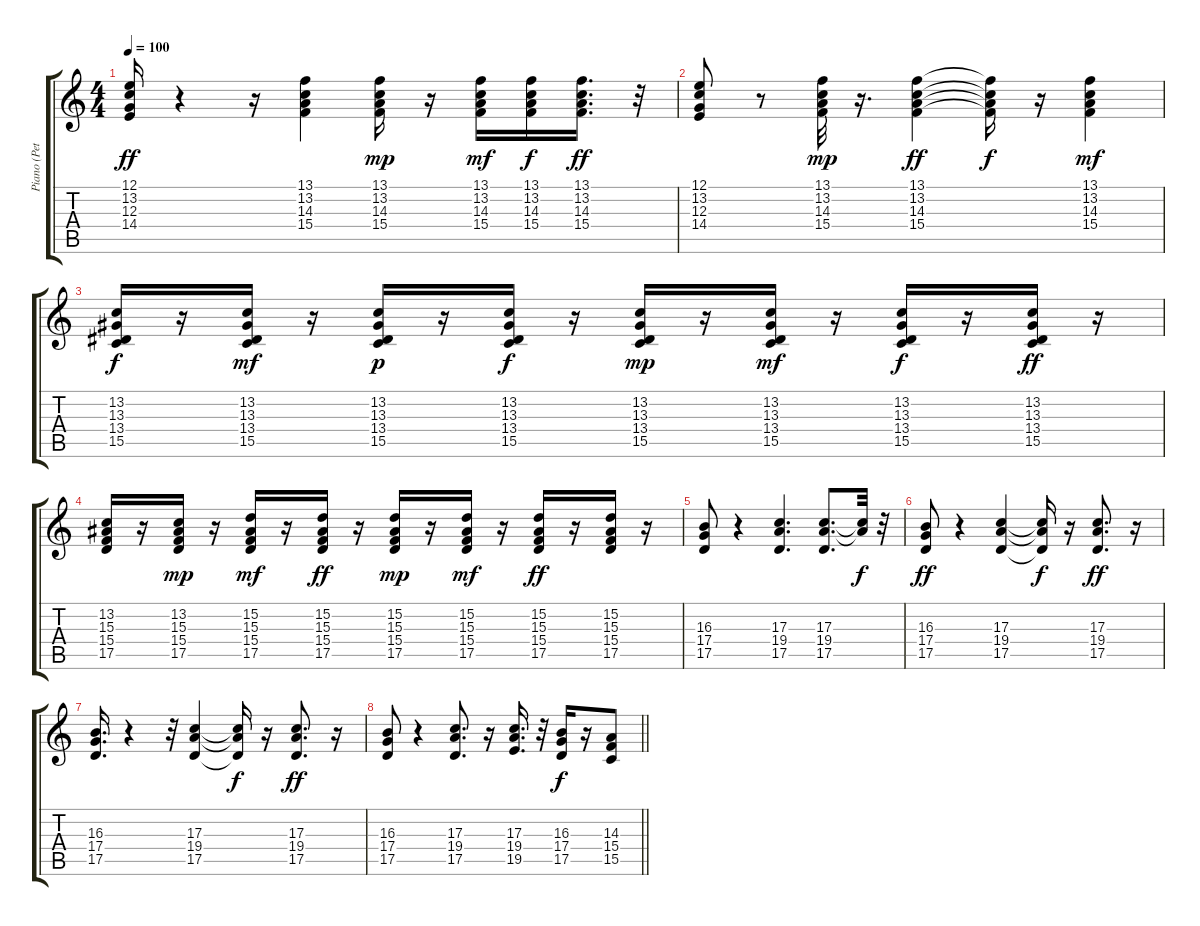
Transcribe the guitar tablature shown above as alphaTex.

\track ("Piano (Peter Frampton)" "Piano (Pet") {instrument acousticgrandpiano}
\staff {score tabs}
\tuning (E4 B3 G3 D3 A2 E2) {hide}
\ts (4 4)
\tempo 100
\clef g2
\ks c
(12.1 13.2 12.3 14.4).16{dy ff} r.4 r.16 (13.1 13.2 14.3 15.4).4 (13.1 13.2 14.3 15.4).16{dy mp} r.16 (13.1 13.2 14.3 15.4).16{dy mf} (13.1 13.2 14.3 15.4).16{dy f} (13.1 13.2 14.3 15.4).16{d dy ff} r.32 |
(12.1 13.2 12.3 14.4).8 r.8 (13.1 13.2 14.3 15.4).32{dy mp} r.16{d} (13.1 13.2 14.3 15.4).4{dy ff} (13.1{t} 13.2{t} 14.3{t} 15.4{t}).16{dy f} r.16 (13.1 13.2 14.3 15.4).4{dy mf} |
(13.2 13.3 13.4 15.5).16{dy f} r.16 (13.2 13.3 13.4 15.5).16{dy mf} r.16 (13.2 13.3 13.4 15.5).16{dy p} r.16 (13.2 13.3 13.4 15.5).16{dy f} r.16 (13.2 13.3 13.4 15.5).16{dy mp} r.16 (13.2 13.3 13.4 15.5).16{dy mf} r.16 (13.2 13.3 13.4 15.5).16{dy f} r.16 (13.2 13.3 13.4 15.5).16{dy ff} r.16 |
(13.2 15.3 15.4 17.5).16 r.16 (13.2 15.3 15.4 17.5).16{dy mp} r.16 (15.2 15.3 15.4 17.5).16{dy mf} r.16 (15.2 15.3 15.4 17.5).16{dy ff} r.16 (15.2 15.3 15.4 17.5).16{dy mp} r.16 (15.2 15.3 15.4 17.5).16{dy mf} r.16 (15.2 15.3 15.4 17.5).16{dy ff} r.16 (15.2 15.3 15.4 17.5).16 r.16 |
(16.3 17.4 17.5).8 r.4 (17.3 19.4 17.5).4{d} (17.3 19.4 17.5).8{d} (17.3{t} 19.4{t}).32{dy f} r.32 |
(16.3 17.4 17.5).8{dy ff} r.4 (17.3 19.4 17.5).4 (17.3{t} 19.4{t} 17.5{t}).16{dy f} r.16 (17.3 19.4 17.5).8{d dy ff} r.16 |
(16.3 17.4 17.5).16{d} r.4 r.32 (17.3 19.4 17.5).4 (17.3{t} 19.4{t} 17.5{t}).16{dy f} r.16 (17.3 19.4 17.5).8{d dy ff} r.16 |
\barLineRight lightlight
(16.3 17.4 17.5).8 r.4 (17.3 19.4 17.5).8{d} r.16 (17.3 19.4 19.5).16{d} r.32 (16.3 17.4 17.5).16{dy f} r.16 (14.3 15.4 15.5).8
